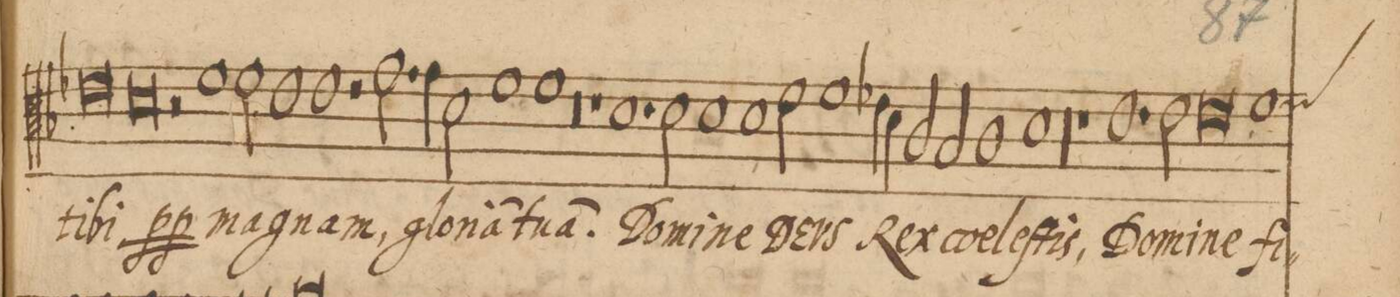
**kern	**text
*I"ALTVS	*
*clefC3	*
*k[b-]	*
*met(C|)	*
*M2/1	*
0e-X	ti-
=30-	=30-
0d	-bi
=31-	=31-
2r	.
1f	p(ro)-
2f\	-p(ter)
=32-	=32-
1eny	ma-
1e	-gnam,
=33-	=33-
2r	.
2.g\	glo-
4g\	-ri-
2d\	-a(m)
=34-	=34-
1f	tu-
1f	-a(m).
=35-	=35-
0r	.
=36-	=36-
1r	.
1.d	Do-
=37-	=37-
2d\	-mi-
1d	-ne
=38-	=38-
1d	DE-
2f\	-VS
1f\	Rex
=39-	=39-
4e-X\	.
4d\	.
2c/	.
2B-/	coe-
=40-	=40-
1c	-le-
1d	-ſtis,
=41-	=41-
00r	.
=42-	=42-
=43-	=43-
1r	.
1.eny	Do-
=44-	=44-
2e\	-mi-
0e	-ne
=45-	=45-
1f	fi-
*custos:f	*
=46-	=46-
*-	*-
